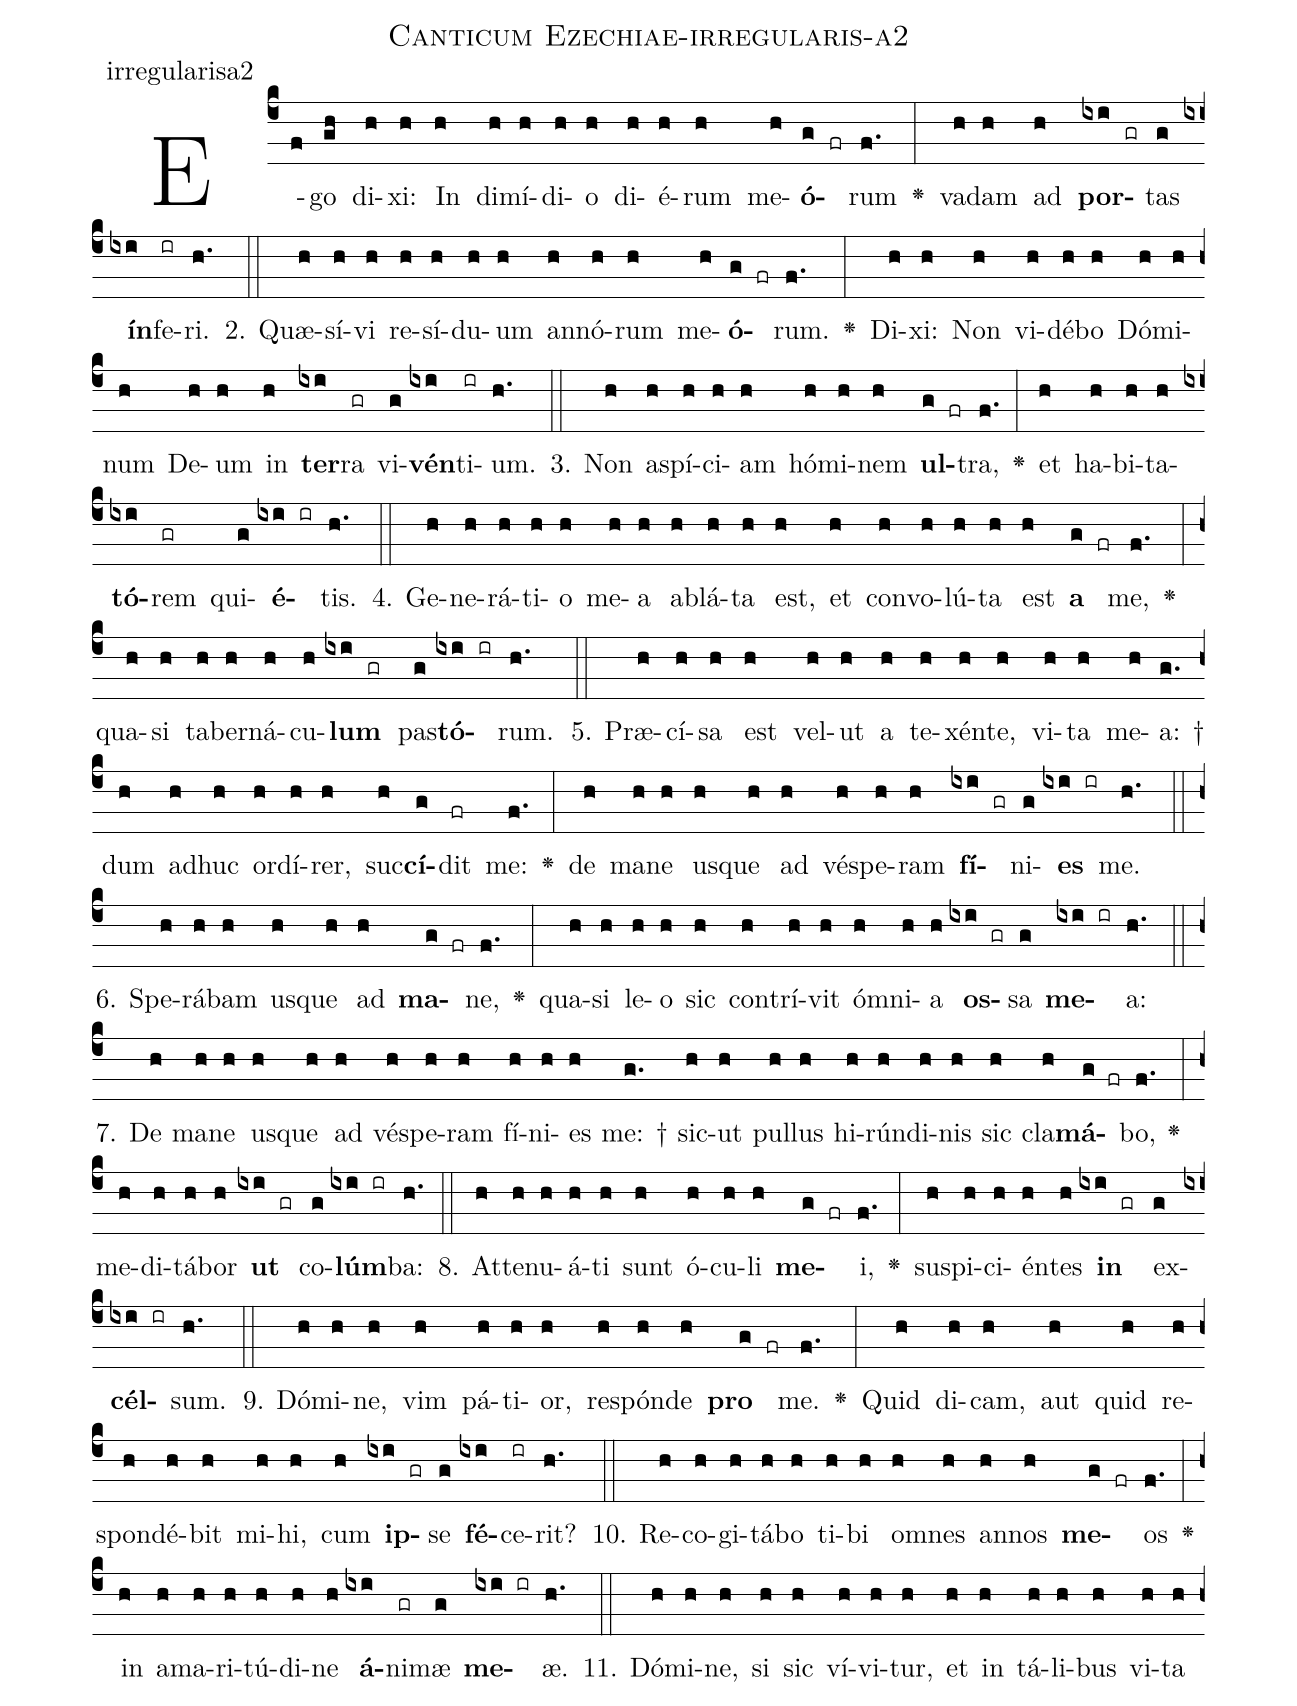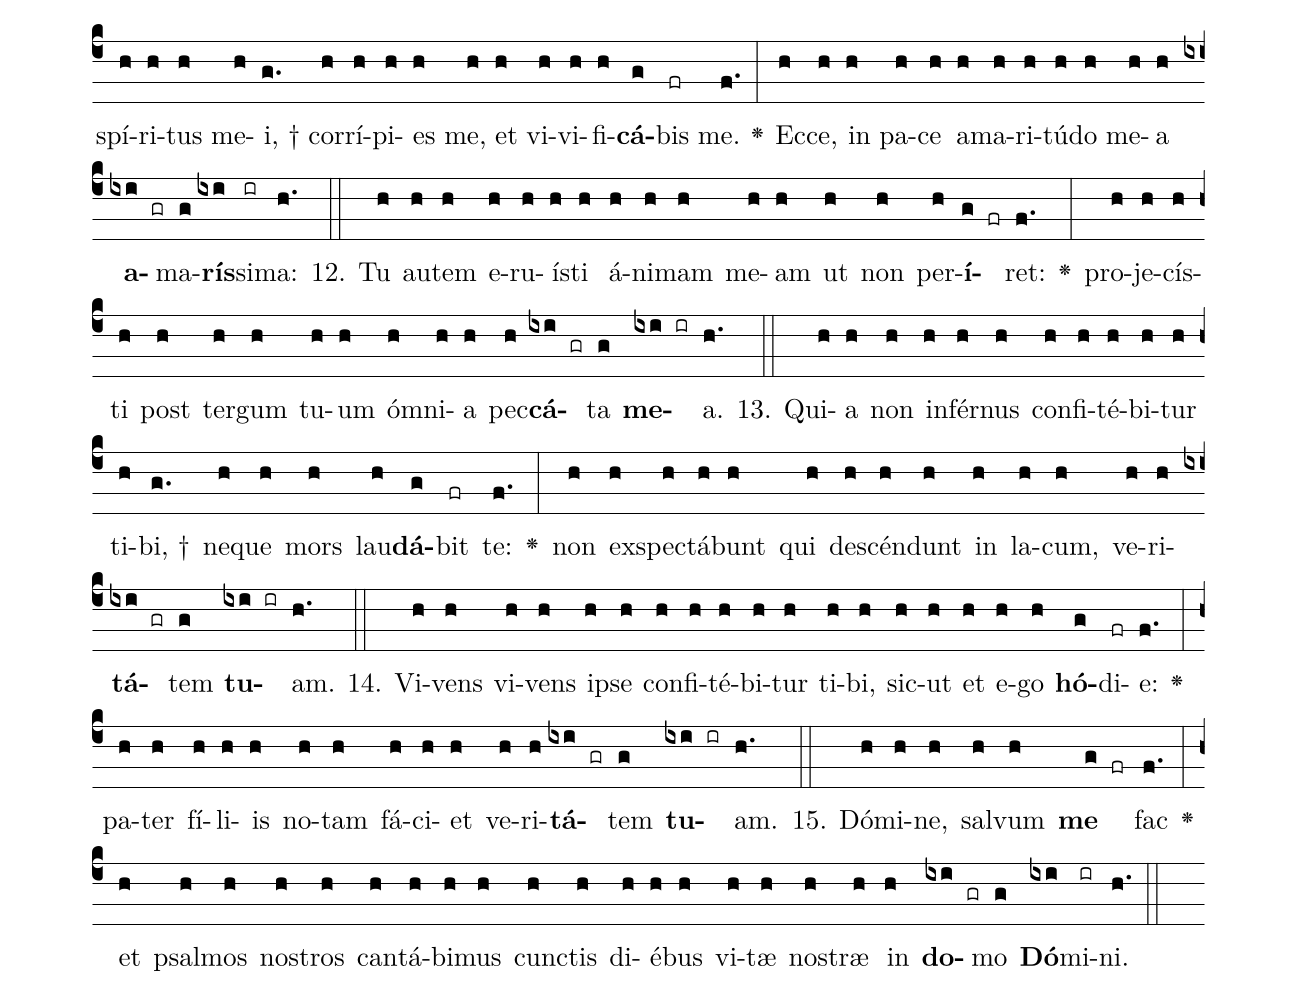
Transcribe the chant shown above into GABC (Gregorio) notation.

name: Canticum Ezechiae-irregularis-a2;
annotation: irregularisa2;
%%
(c4)E(f)go(gh) di(h)xi:(h) In(h) di(h)mí(h)di(h)o(h) di(h)é(h)rum(h) me(h)<b>ó</b>(g fr)rum(f.) <v>\greheightstar</v>(:) va(h)dam(h) ad(h) <b>por</b>(ixi gr)tas(g) <b>ín</b>(ixi)fe(ir)ri.(h.) (::)
2. Quæ(h)sí(h)vi(h) re(h)sí(h)du(h)um(h) an(h)nó(h)rum(h) me(h)<b>ó</b>(g fr)rum.(f.) <v>\greheightstar</v>(:) Di(h)xi:(h) Non(h) vi(h)dé(h)bo(h) Dó(h)mi(h)num(h) De(h)um(h) in(h) <b>ter</b>(ixi)ra(gr) vi(g)<b>vén</b>(ixi)ti(ir)um.(h.) (::)
3. Non(h) a(h)spí(h)ci(h)am(h) hó(h)mi(h)nem(h) <b>ul</b>(g fr)tra,(f.) <v>\greheightstar</v>(:) et(h) ha(h)bi(h)ta(h)<b>tó</b>(ixi)rem(gr) qui(g)<b>é</b>(ixi ir)tis.(h.) (::)
4. Ge(h)ne(h)rá(h)ti(h)o(h) me(h)a(h) ab(h)lá(h)ta(h) est,(h) et(h) con(h)vo(h)lú(h)ta(h) est(h) <b>a</b>(g fr) me,(f.) <v>\greheightstar</v>(:) qua(h)si(h) ta(h)ber(h)ná(h)cu(h)<b>lum</b>(ixi gr) pas(g)<b>tó</b>(ixi ir)rum.(h.) (::)
5. Præ(h)cí(h)sa(h) est(h) vel(h)ut(h) a(h) te(h)xén(h)te,(h) vi(h)ta(h) me(h)a: †(g.) dum(h) ad(h)huc(h) or(h)dí(h)rer,(h) suc(h)<b>cí</b>(g)dit(fr) me:(f.) <v>\greheightstar</v>(:) de(h) ma(h)ne(h) us(h)que(h) ad(h) vés(h)pe(h)ram(h) <b>fí</b>(ixi gr)ni(g)<b>es</b>(ixi ir) me.(h.) (::)
6. Spe(h)rá(h)bam(h) us(h)que(h) ad(h) <b>ma</b>(g fr)ne,(f.) <v>\greheightstar</v>(:) qua(h)si(h) le(h)o(h) sic(h) con(h)trí(h)vit(h) óm(h)ni(h)a(h) <b>os</b>(ixi gr)sa(g) <b>me</b>(ixi ir)a:(h.) (::)
7. De(h) ma(h)ne(h) us(h)que(h) ad(h) vés(h)pe(h)ram(h) fí(h)ni(h)es(h) me: †(g.) sic(h)ut(h) pul(h)lus(h) hi(h)rún(h)di(h)nis(h) sic(h) cla(h)<b>má</b>(g fr)bo,(f.) <v>\greheightstar</v>(:) me(h)di(h)tá(h)bor(h) <b>ut</b>(ixi gr) co(g)<b>lúm</b>(ixi ir)ba:(h.) (::)
8. At(h)te(h)nu(h)á(h)ti(h) sunt(h) ó(h)cu(h)li(h) <b>me</b>(g fr)i,(f.) <v>\greheightstar</v>(:) su(h)spi(h)ci(h)én(h)tes(h) <b>in</b>(ixi gr) ex(g)<b>cél</b>(ixi ir)sum.(h.) (::)
9. Dó(h)mi(h)ne,(h) vim(h) pá(h)ti(h)or,(h) re(h)spón(h)de(h) <b>pro</b>(g fr) me.(f.) <v>\greheightstar</v>(:) Quid(h) di(h)cam,(h) aut(h) quid(h) re(h)spon(h)dé(h)bit(h) mi(h)hi,(h) cum(h) <b>ip</b>(ixi gr)se(g) <b>fé</b>(ixi)ce(ir)rit?(h.) (::)
10. Re(h)co(h)gi(h)tá(h)bo(h) ti(h)bi(h) om(h)nes(h) an(h)nos(h) <b>me</b>(g fr)os(f.) <v>\greheightstar</v>(:) in(h) a(h)ma(h)ri(h)tú(h)di(h)ne(h) <b>á</b>(ixi)ni(gr)mæ(g) <b>me</b>(ixi ir)æ.(h.) (::)
11. Dó(h)mi(h)ne,(h) si(h) sic(h) ví(h)vi(h)tur,(h) et(h) in(h) tá(h)li(h)bus(h) vi(h)ta(h) spí(h)ri(h)tus(h) me(h)i, †(g.) cor(h)rí(h)pi(h)es(h) me,(h) et(h) vi(h)vi(h)fi(h)<b>cá</b>(g)bis(fr) me.(f.) <v>\greheightstar</v>(:) Ec(h)ce,(h) in(h) pa(h)ce(h) a(h)ma(h)ri(h)tú(h)do(h) me(h)a(h) <b>a</b>(ixi gr)ma(g)<b>rís</b>(ixi)si(ir)ma:(h.) (::)
12. Tu(h) au(h)tem(h) e(h)ru(h)ís(h)ti(h) á(h)ni(h)mam(h) me(h)am(h) ut(h) non(h) per(h)<b>í</b>(g fr)ret:(f.) <v>\greheightstar</v>(:) pro(h)je(h)cís(h)ti(h) post(h) ter(h)gum(h) tu(h)um(h) óm(h)ni(h)a(h) pec(h)<b>cá</b>(ixi gr)ta(g) <b>me</b>(ixi ir)a.(h.) (::)
13. Qui(h)a(h) non(h) in(h)fér(h)nus(h) con(h)fi(h)té(h)bi(h)tur(h) ti(h)bi, †(g.) ne(h)que(h) mors(h) lau(h)<b>dá</b>(g)bit(fr) te:(f.) <v>\greheightstar</v>(:) non(h) ex(h)spec(h)tá(h)bunt(h) qui(h) de(h)scén(h)dunt(h) in(h) la(h)cum,(h) ve(h)ri(h)<b>tá</b>(ixi gr)tem(g) <b>tu</b>(ixi ir)am.(h.) (::)
14. Vi(h)vens(h) vi(h)vens(h) ip(h)se(h) con(h)fi(h)té(h)bi(h)tur(h) ti(h)bi,(h) sic(h)ut(h) et(h) e(h)go(h) <b>hó</b>(g)di(fr)e:(f.) <v>\greheightstar</v>(:) pa(h)ter(h) fí(h)li(h)is(h) no(h)tam(h) fá(h)ci(h)et(h) ve(h)ri(h)<b>tá</b>(ixi gr)tem(g) <b>tu</b>(ixi ir)am.(h.) (::)
15. Dó(h)mi(h)ne,(h) sal(h)vum(h) <b>me</b>(g fr) fac(f.) <v>\greheightstar</v>(:) et(h) psal(h)mos(h) nos(h)tros(h) can(h)tá(h)bi(h)mus(h) cunc(h)tis(h) di(h)é(h)bus(h) vi(h)tæ(h) nos(h)træ(h) in(h) <b>do</b>(ixi gr)mo(g) <b>Dó</b>(ixi)mi(ir)ni.(h.) (::)
